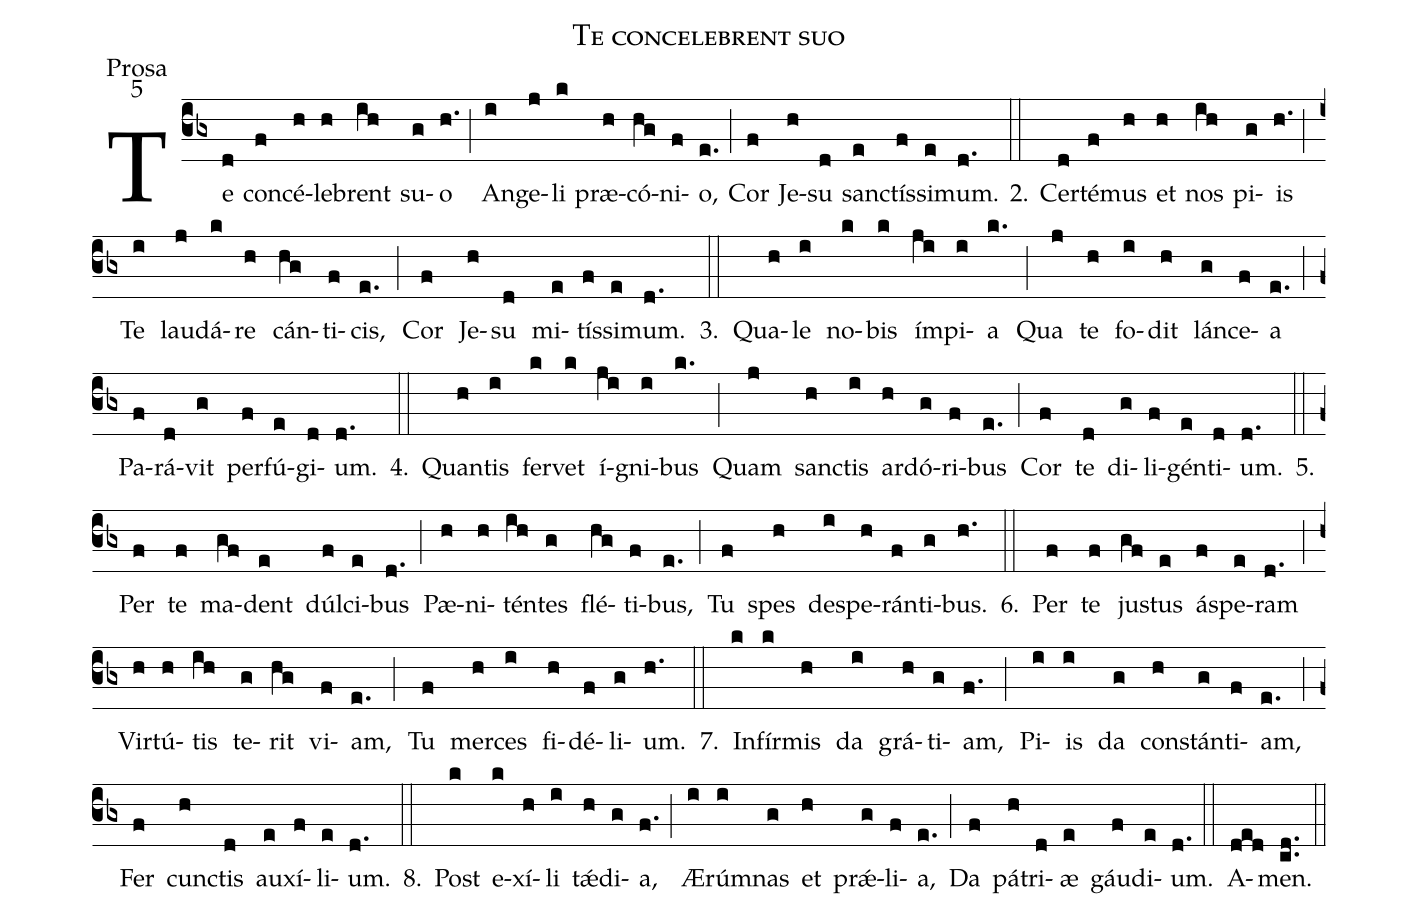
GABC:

name:Te concelebrent suo;
office-part:Prosa;
mode:5;
%%
(cb3)Te(d) con(f)cé(h)le(h)brent(ih) su(g)o(h.) (;)
An(i)ge(j)li(k) præ(h)có(hg)ni(f)o,(e.) (;)
Cor(f) Je(h)su(d) san(e)ctís(f)si(e)mum.(d.)

2.(::) Cer(d)té(f)mus(h) et(h) nos(ih) pi(g)is(h.) (;)
Te(i) lau(j)dá(k)re(h) cán(hg)ti(f)cis,(e.) (;)
Cor(f) Je(h)su(d) mi(e)tís(f)si(e)mum.(d.)

3.(::) Qua(h)le(i) no(k)bis(k) ím(ji)pi(i)a(k.) (;)
Qua(j) te(h) fo(i)dit(h) lán(g)ce(f)a(e.) (;)
Pa(f)rá(d)vit(g) per(f)fú(e)gi(d)um.(d.)

4.(::) Quan(h)tis(i) fer(k)vet(k) í(ji)gni(i)bus(k.) (;)
Quam(j) san(h)ctis(i) ar(h)dó(g)ri(f)bus(e.) (;)
Cor(f) te(d) di(g)li(f)gén(e)ti(d)um.(d.)

5.(::) Per(f) te(f) ma(gf)dent(e) dúl(f)ci(e)bus(d.) (;)
Pæ(h)ni(h)tén(ih)tes(g) flé(hg)ti(f)bus,(e.) (;)
Tu(f) spes(h) de(i)spe(h)rán(f)ti(g)bus.(h.)

6.(::) Per(f) te(f) ju(gf)stus(e) á(f)spe(e)ram(d.) (;)
Vir(h)tú(h)tis(ih) te(g)rit(hg) vi(f)am,(e.) (;)
Tu(f) mer(h)ces(i) fi(h)dé(f)li(g)um.(h.)

7.(::) In(k)fír(k)mis(h) da(i) grá(h)ti(g)am,(f.) (;)
Pi(i)is(i) da(g) con(h)stán(g)ti(f)am,(e.) (;)
Fer(f) cun(h)ctis(d) au(e)xí(f)li(e)um.(d.)

8.(::) Post(k) e(k)xí(h)li(i) tǽ(h)di(g)a,(f.) (;)
Æ(i)rúm(i)nas(g) et(h) prǽ(g)li(f)a,(e.) (;)
Da(f) pá(h)tri(d)æ(e) gáu(f)di(e)um.(d.) (::)
A(ded)men.(cd..) (::)
